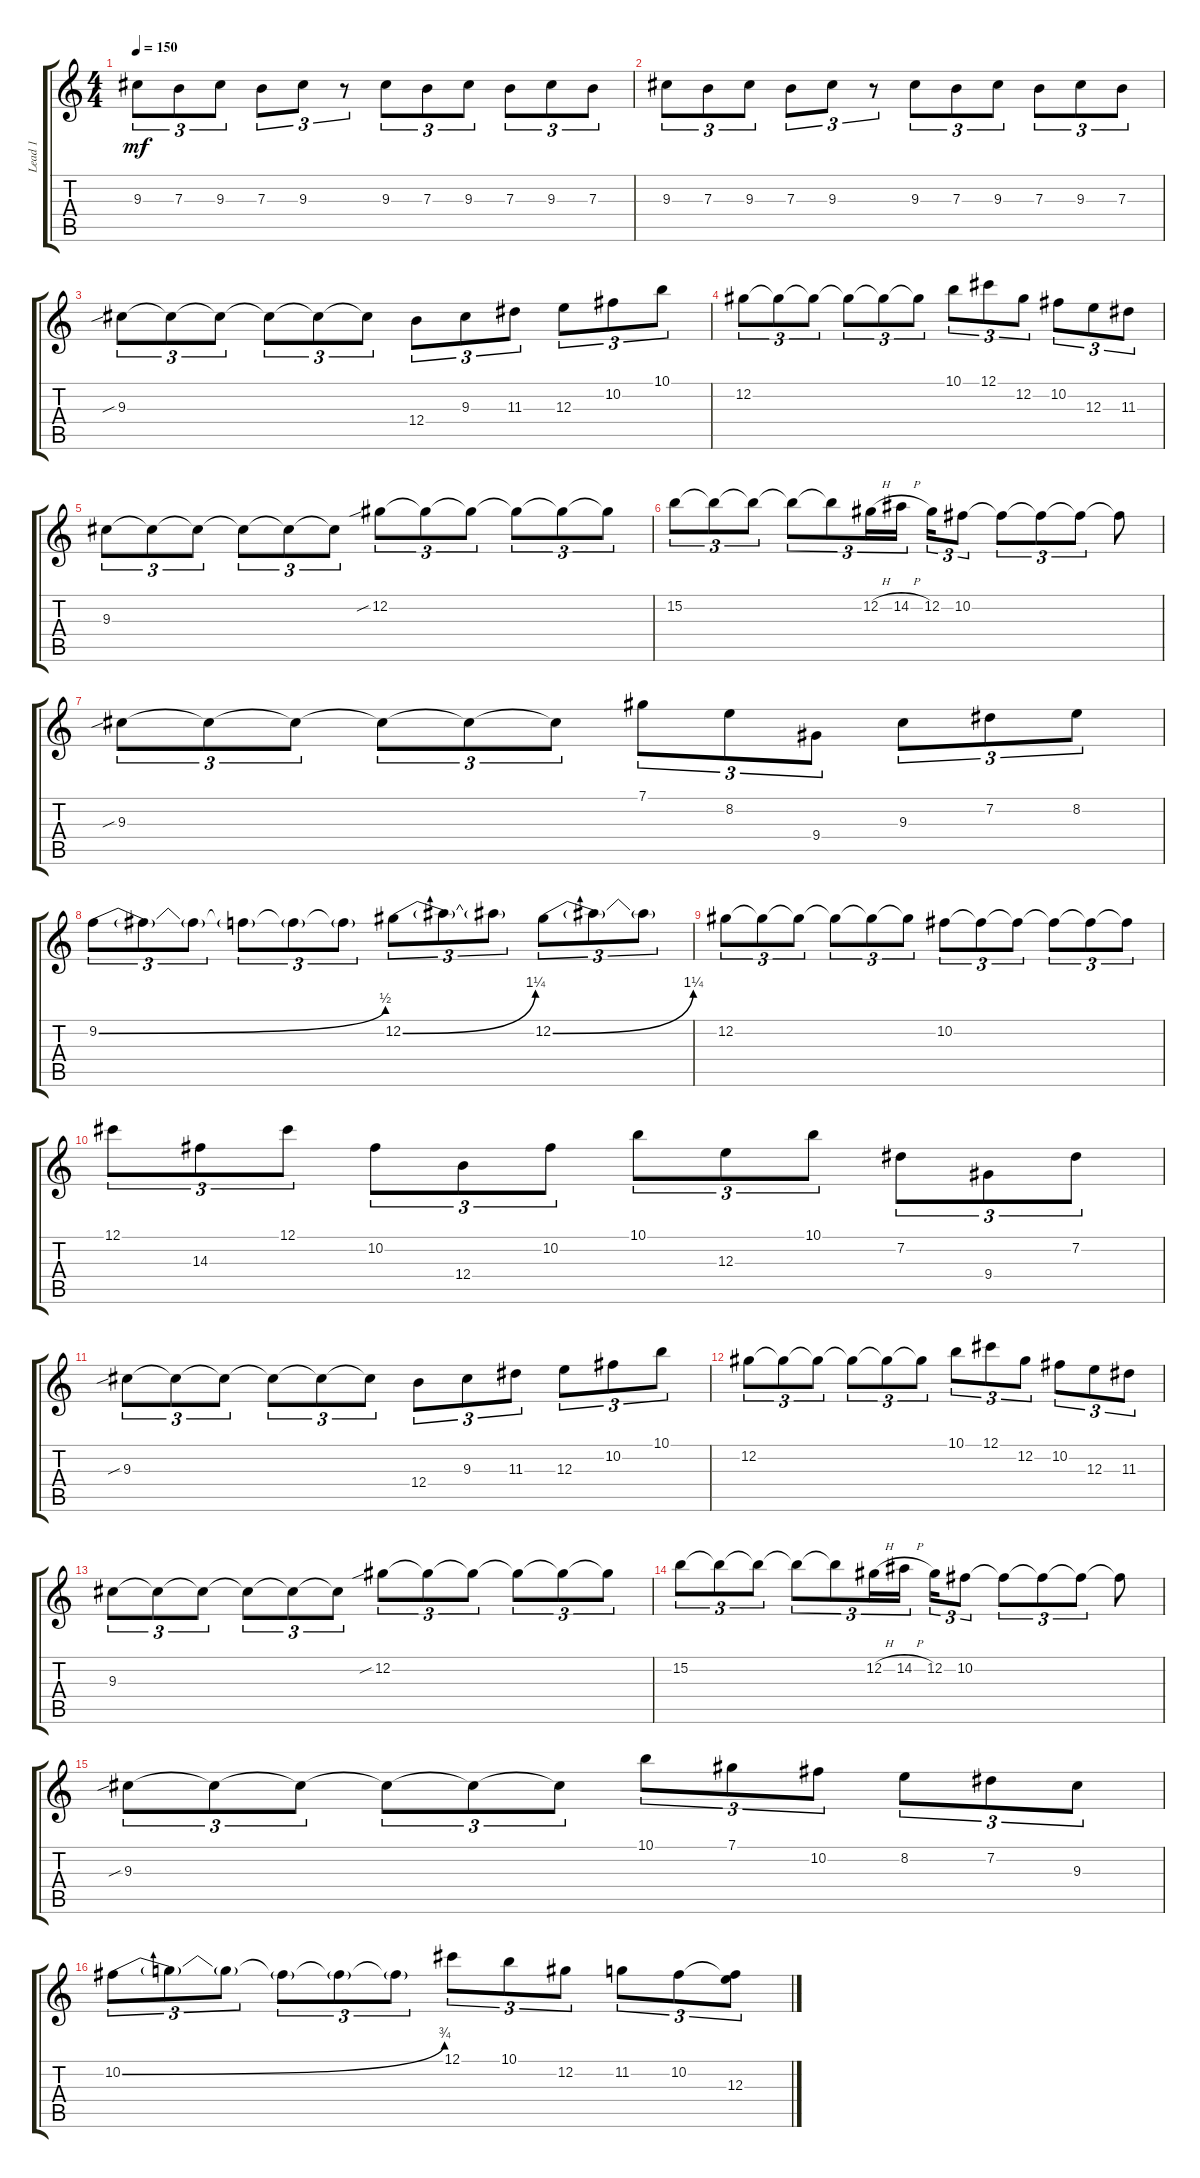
\track ("Lead 1" "Lead 1") {instrument distortionguitar}
\staff {score tabs}
\tuning (Db4 Ab3 E3 B2 Gb2 Db2) {hide}
\ts (4 4)
\tempo 150
\clef g2
\ks c
9.3.8{tu (3 2) dy mf volume 2} 7.3.8{tu (3 2)} 9.3.8{tu (3 2) volume 2} 7.3.8{tu (3 2) volume 2} 9.3.8{tu (3 2)} r.8{tu (3 2) volume 3} 9.3.8{tu (3 2) volume 4} 7.3.8{tu (3 2)} 9.3.8{tu (3 2)} 7.3.8{tu (3 2) volume 6} 9.3.8{tu (3 2)} 7.3.8{tu (3 2) volume 10} |
9.3.8{tu (3 2)} 7.3.8{tu (3 2)} 9.3.8{tu (3 2)} 7.3.8{tu (3 2)} 9.3.8{tu (3 2)} r.8{tu (3 2)} 9.3.8{tu (3 2)} 7.3.8{tu (3 2)} 9.3.8{tu (3 2)} 7.3.8{tu (3 2)} 9.3.8{tu (3 2)} 7.3.8{tu (3 2)} |
9.3{sib}.8{tu (3 2)} 9.3{t}.8{tu (3 2)} 9.3{t}.8{tu (3 2)} 9.3{t}.8{tu (3 2)} 9.3{t}.8{tu (3 2)} 9.3{t}.8{tu (3 2)} 12.4.8{tu (3 2)} 9.3.8{tu (3 2)} 11.3.8{tu (3 2)} 12.3.8{tu (3 2)} 10.2.8{tu (3 2)} 10.1.8{tu (3 2)} |
12.2.8{tu (3 2)} 12.2{t}.8{tu (3 2)} 12.2{t}.8{tu (3 2)} 12.2{t}.8{tu (3 2)} 12.2{t}.8{tu (3 2)} 12.2{t}.8{tu (3 2)} 10.1.8{tu (3 2)} 12.1.8{tu (3 2)} 12.2.8{tu (3 2)} 10.2.8{tu (3 2)} 12.3.8{tu (3 2)} 11.3.8{tu (3 2)} |
9.3.8{tu (3 2)} 9.3{t}.8{tu (3 2)} 9.3{t}.8{tu (3 2)} 9.3{t}.8{tu (3 2)} 9.3{t}.8{tu (3 2)} 9.3{t}.8{tu (3 2)} 12.2{sib}.8{tu (3 2)} 12.2{t}.8{tu (3 2)} 12.2{t}.8{tu (3 2)} 12.2{t}.8{tu (3 2)} 12.2{t}.8{tu (3 2)} 12.2{t}.8{tu (3 2)} |
15.2.8{tu (3 2)} 15.2{t}.8{tu (3 2)} 15.2{t}.8{tu (3 2)} 15.2{t}.8{tu (3 2)} 15.2{t}.8{tu (3 2)} 12.2{h}.16{tu (3 2)} 14.2{h}.16{tu (3 2)} 12.2.16{tu (3 2)} 10.2.8{tu (3 2)} 10.2{t}.8{tu (3 2)} 10.2{t}.8{tu (3 2)} 10.2{t}.8{tu (3 2)} 10.2{t}.8 |
9.3{sib}.8{tu (3 2)} 9.3{t}.8{tu (3 2)} 9.3{t}.8{tu (3 2)} 9.3{t}.8{tu (3 2)} 9.3{t}.8{tu (3 2)} 9.3{t}.8{tu (3 2)} 7.1.8{tu (3 2)} 8.2.8{tu (3 2)} 9.4.8{tu (3 2)} 9.3.8{tu (3 2)} 7.2.8{tu (3 2)} 8.2.8{tu (3 2)} |
9.2{be (bend 0 0 60 2)}.8{tu (3 2)} 9.2{t}.8{tu (3 2)} 9.2{t}.8{tu (3 2)} 9.2{t}.8{tu (3 2)} 9.2{t}.8{tu (3 2)} 9.2{t}.8{tu (3 2)} 12.2{be (bend 0 0 60 5)}.8{tu (3 2)} 12.2{t}.8{tu (3 2)} 12.2{t}.8{tu (3 2)} 12.2{be (bend 0 0 60 5)}.8{tu (3 2)} 12.2{t}.8{tu (3 2)} 12.2{t}.8{tu (3 2)} |
12.2.8{tu (3 2)} 12.2{t}.8{tu (3 2)} 12.2{t}.8{tu (3 2)} 12.2{t}.8{tu (3 2)} 12.2{t}.8{tu (3 2)} 12.2{t}.8{tu (3 2)} 10.2.8{tu (3 2)} 10.2{t}.8{tu (3 2)} 10.2{t}.8{tu (3 2)} 10.2{t}.8{tu (3 2)} 10.2{t}.8{tu (3 2)} 10.2{t}.8{tu (3 2)} |
12.1.8{tu (3 2)} 14.3.8{tu (3 2)} 12.1.8{tu (3 2)} 10.2.8{tu (3 2)} 12.4.8{tu (3 2)} 10.2.8{tu (3 2)} 10.1.8{tu (3 2)} 12.3.8{tu (3 2)} 10.1.8{tu (3 2)} 7.2.8{tu (3 2)} 9.4.8{tu (3 2)} 7.2.8{tu (3 2)} |
9.3{sib}.8{tu (3 2)} 9.3{t}.8{tu (3 2)} 9.3{t}.8{tu (3 2)} 9.3{t}.8{tu (3 2)} 9.3{t}.8{tu (3 2)} 9.3{t}.8{tu (3 2)} 12.4.8{tu (3 2)} 9.3.8{tu (3 2)} 11.3.8{tu (3 2)} 12.3.8{tu (3 2)} 10.2.8{tu (3 2)} 10.1.8{tu (3 2)} |
12.2.8{tu (3 2)} 12.2{t}.8{tu (3 2)} 12.2{t}.8{tu (3 2)} 12.2{t}.8{tu (3 2)} 12.2{t}.8{tu (3 2)} 12.2{t}.8{tu (3 2)} 10.1.8{tu (3 2)} 12.1.8{tu (3 2)} 12.2.8{tu (3 2)} 10.2.8{tu (3 2)} 12.3.8{tu (3 2)} 11.3.8{tu (3 2)} |
9.3.8{tu (3 2)} 9.3{t}.8{tu (3 2)} 9.3{t}.8{tu (3 2)} 9.3{t}.8{tu (3 2)} 9.3{t}.8{tu (3 2)} 9.3{t}.8{tu (3 2)} 12.2{sib}.8{tu (3 2)} 12.2{t}.8{tu (3 2)} 12.2{t}.8{tu (3 2)} 12.2{t}.8{tu (3 2)} 12.2{t}.8{tu (3 2)} 12.2{t}.8{tu (3 2)} |
15.2.8{tu (3 2)} 15.2{t}.8{tu (3 2)} 15.2{t}.8{tu (3 2)} 15.2{t}.8{tu (3 2)} 15.2{t}.8{tu (3 2)} 12.2{h}.16{tu (3 2)} 14.2{h}.16{tu (3 2)} 12.2.16{tu (3 2)} 10.2.8{tu (3 2)} 10.2{t}.8{tu (3 2)} 10.2{t}.8{tu (3 2)} 10.2{t}.8{tu (3 2)} 10.2{t}.8 |
9.3{sib}.8{tu (3 2)} 9.3{t}.8{tu (3 2)} 9.3{t}.8{tu (3 2)} 9.3{t}.8{tu (3 2)} 9.3{t}.8{tu (3 2)} 9.3{t}.8{tu (3 2)} 10.1.8{tu (3 2)} 7.1.8{tu (3 2)} 10.2.8{tu (3 2)} 8.2.8{tu (3 2)} 7.2.8{tu (3 2)} 9.3.8{tu (3 2)} |
10.2{be (bend 0 0 60 3)}.8{tu (3 2)} 10.2{t}.8{tu (3 2)} 10.2{t}.8{tu (3 2)} 10.2{t}.8{tu (3 2)} 10.2{t}.8{tu (3 2)} 10.2{t}.8{tu (3 2)} 12.1.8{tu (3 2)} 10.1.8{tu (3 2)} 12.2.8{tu (3 2)} 11.2.8{tu (3 2)} 10.2.8{tu (3 2)} (10.2{t} 12.3).8{tu (3 2)}
